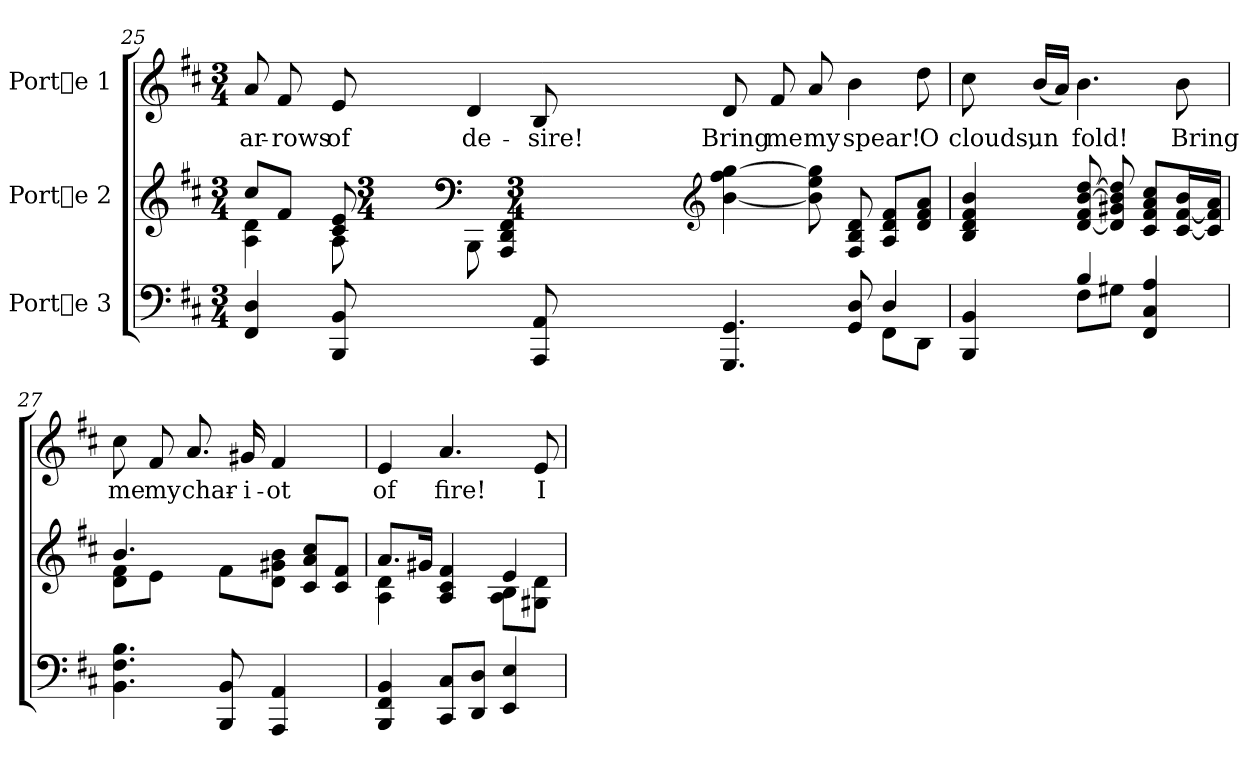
**kern	**kern	**kern	**text
*part3	*part2	*part1	*part1
*staff3	*staff2	*staff1	*staff1
*I"Porte 3	*I"Porte 2	*I"Porte 1	*
!!LO:LB:g=z
*clefF4	*clefG2	*clefG2	*
*k[f#c#]	*k[f#c#]	*k[f#c#]	*
*D:	*D:	*D:	*
*M3/4	*M3/4	*M3/4	*
=25	=25	=25	=25
*^	*^	*	*
!	!	!	!	!	!LO:LY:b
4D/ 4FF#/	4ryy	4d\ 4A\	8cc#/L	8a/	ar-
!	!	!	!	!	!LO:LY:b
.	.	.	8f#/J	8f#/	-rows
*v	*v	*	*	*	*
!	!	!	!	!LO:LY:b
8BB/ 8BBB/	8e/ 8c#/	8A\	8e/	of
*	*clefF4	*	*	*
*	*M3/4	*	*	*
!	!	!	!	!LO:LY:b
4ryy	8BBB\	1ryy	4d/	de-
.	4FF#/ 4DD/ 4AAA/	.	.	.
!	!	!	!	!LO:LY:b
8AA/ 8AAA/	.	.	8B/	-sire!
*	*clefG2	*	*	*
*	*M3/4	*	*	*
!	!	!	!	!LO:LY:b
4.GG/ 4.GGG/	[>4gg\ 4ff#\ [>4b\	.	8d/	Bring
!	!	!	!	!LO:LY:b
.	.	.	8f#/	me
!	!	!	!	!LO:LY:b
.	8gg\] 8ee\ 8b\]	.	8a/	my
!	!	!	!	!LO:LY:b
8D/ 8GG/	8d/ 8B/ 8F#/	.	4b\	spear!
*^	*	*	*	*
4D/	8FF#\L	8f#/ 8d/ 8A/L	.	.	.
!	!	!	!	!	!LO:LY:b
.	8DD\J	8a/ 8f#/ 8d/J	8ryy	8dd\	O
!!LO:PB:g=z
=26	=26	=26	=26	=26	=26
!	!	!	!	!	!LO:LY:b
*	*	*v	*v	*	*
4BB/ 4BBB/	4ryy	4b/ 4f#/ 4d/ 4B/	8cc#\	clouds,
!	!	!	!	!LO:LY:b
.	.	.	(>16b/L	un-
!	!	!	!	!LO:LY:b
.	.	.	16a/J)	-
!	!	!	!	!LO:LY:b
4B/	8F#\L	[<8dd/ [<8b/ 8f#/ [<8d/	4.b\	fold!
.	8G#X\J	8dd/] 8b/] 8g#X/ 8d/]	.	.
4A/ 4C#/ 4FF#/	4ryy	8cc#/ 8a/ 8f#/ 8c#/L	.	.
!	!	!	!	!LO:LY:b
.	.	16b/ [<16f#/ [<16c#/	8b\	Bring
.	.	16a/ 16f#/] 16c#/]J	.	.
*v	*v	*	*	*
=27	=27	=27	=27
*	*^	*	*
!	!	!	!	!LO:LY:b
4.B\ 4.F#\ 4.BB\	4.b/	8f#\ 8d\L	8cc#\	me
!	!	!	!	!LO:LY:b
.	.	8e\J	8f#/	my
!	!	!	!	!LO:LY:b
.	.	2ryy	8.a/	char-
8BB/ 8BBB/	8f#\L	.	.	.
!	!	!	!	!LO:LY:b
.	.	.	16g#X/	-i-
!	!	!	!	!LO:LY:b
4AA/ 4AAA/	8b\ 8g#X\ 8d\J	.	4f#/	-ot
.	8cc#/ 8a/ 8c#/L	.	.	.
8ryy	8f#/ 8c#/J	8ryy	8ryy	.
=28	=28	=28	=28	=28
!	!	!	!	!LO:LY:b
4BB/ 4FF#/ 4BBB/	4d\ 4A\	8.a/L	4e/	of
.	.	16g#X/J	.	.
!	!	!	!	!LO:LY:b
8C#/ 8CC#/L	4f#/ 4c#/ 4A/	4ryy	4.a/	fire!
8D/ 8DD/J	.	.	.	.
4E/ 4EE/	4e/	8B\ 8A\L	.	.
!	!	!	!	!LO:LY:b
.	.	8d\ 8G#X\J	8e/	I
*	*v	*v	*	*
=	=	=	=
*-	*-	*-	*-
